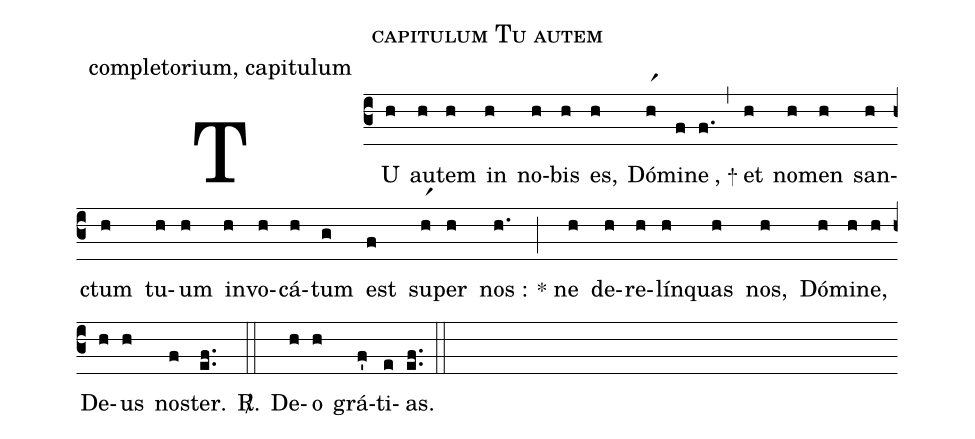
name: capitulum Tu autem;
office-part: completorium, capitulum;
%%
(c3)
TU(h) au(h)tem(h) in(h) no(h)bis(h) es,(h) Dó(hr1)mi(f)ne(f.), +(,)
et(h) no(h)men(h) san(h)ctum(h) tu(h)um(h) in(h)vo(h)cá(h)tum(g) est(f) su(hr1)per(h) nos(h.): *(;)
ne(h) de(h)re(h)lín(h)quas(h) nos,(h) Dó(h)mi(h)ne,(h) De(h)us(h) nos(f)ter.(ef..) <sp>R/</sp>.(::)
De(h)o(h) grá(f')ti(e)as.(e.f.) (::)
